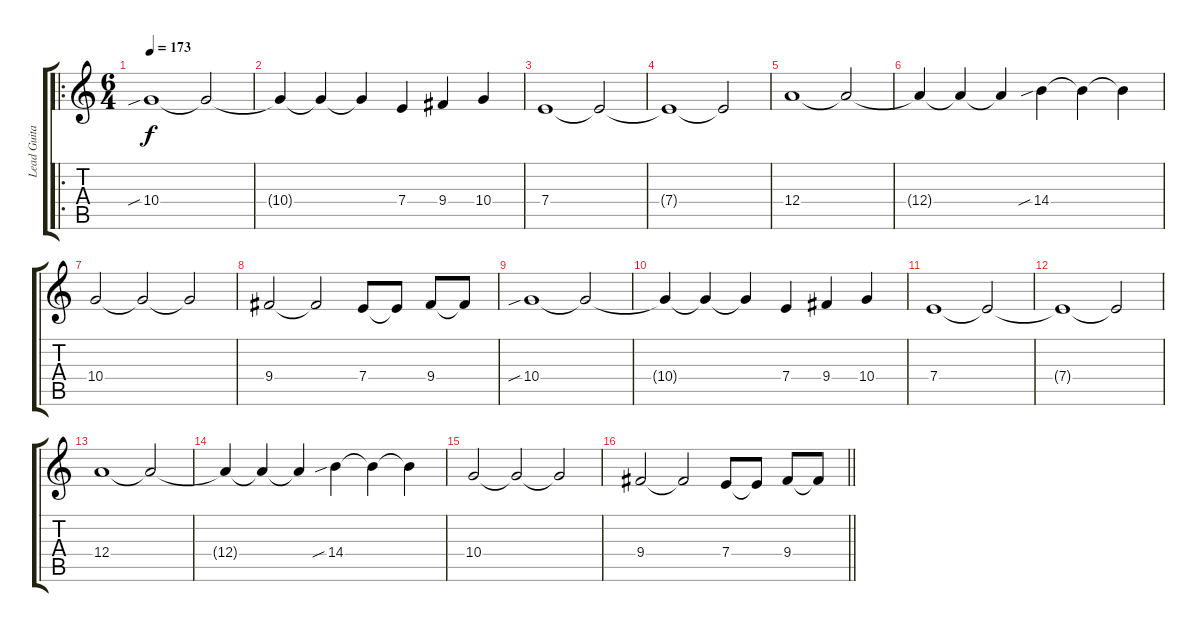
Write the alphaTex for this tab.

\track ("Lead Guitar 2" "Lead Guita") {instrument distortionguitar}
\staff {score tabs}
\tuning (B3 Gb3 D3 A2 E2 B1) {hide}
\ro
\ts (6 4)
\section ("" "")
\tempo 173
\clef g2
\ks c
10.4{sib}.1{dy f} 10.4{t}.2 |
10.4{t}.4 10.4{t}.4 10.4{t}.4 7.4.4 9.4.4 10.4.4 |
7.4.1 7.4{t}.2 |
7.4{t}.1 7.4{t}.2 |
12.4.1 12.4{t}.2 |
12.4{t}.4 12.4{t}.4 12.4{t}.4 14.4{sib}.4 14.4{t}.4 14.4{t}.4 |
10.4.2 10.4{t}.2 10.4{t}.2 |
9.4.2 9.4{t}.2 7.4.8 7.4{t}.8 9.4.8 9.4{t}.8 |
10.4{sib}.1 10.4{t}.2 |
10.4{t}.4 10.4{t}.4 10.4{t}.4 7.4.4 9.4.4 10.4.4 |
7.4.1 7.4{t}.2 |
7.4{t}.1 7.4{t}.2 |
12.4.1 12.4{t}.2 |
12.4{t}.4 12.4{t}.4 12.4{t}.4 14.4{sib}.4 14.4{t}.4 14.4{t}.4 |
10.4.2 10.4{t}.2 10.4{t}.2 |
\barLineRight lightlight
9.4.2 9.4{t}.2 7.4.8 7.4{t}.8 9.4.8 9.4{t}.8
